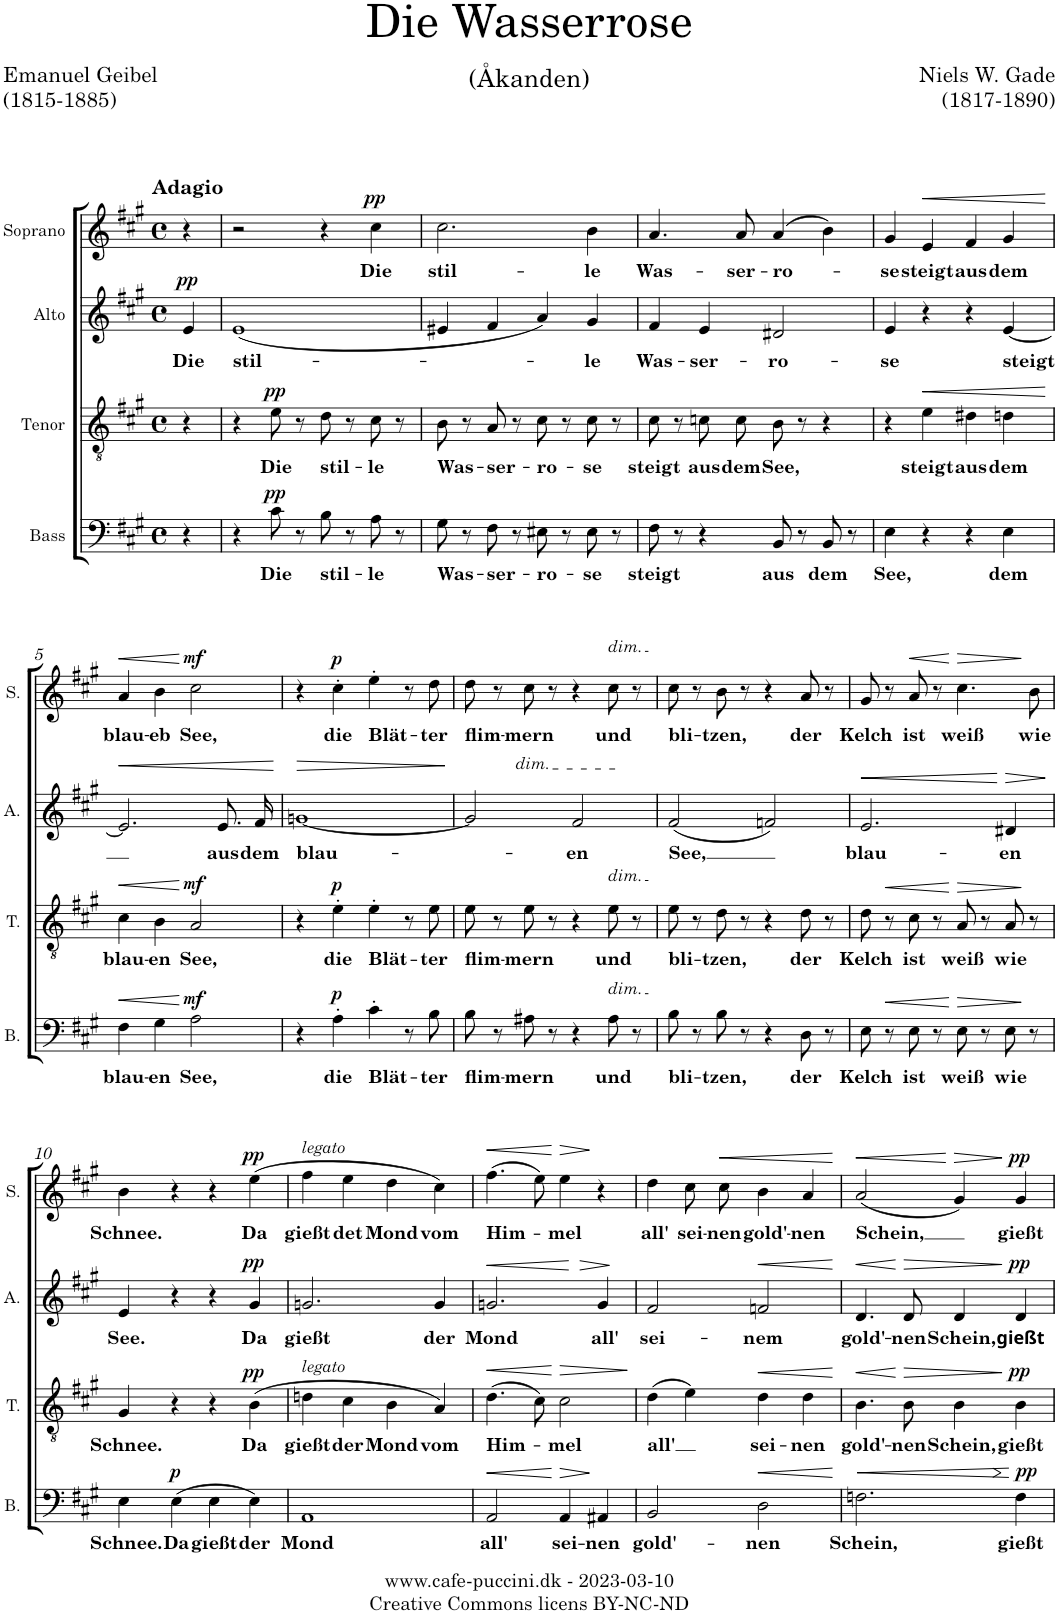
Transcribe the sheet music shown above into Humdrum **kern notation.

**kern	**text	**dynam	**kern	**text	**dynam	**kern	**text	**dynam	**kern	**text	**dynam
*part4	*part4	*part4	*part3	*part3	*part3	*part2	*part2	*part2	*part1	*part1	*part1
*staff4	*staff4	*staff4	*staff3	*staff3	*staff3	*staff2	*staff2	*staff2	*staff1	*staff1	*staff1
*I"Bass	*	*	*I"Tenor	*	*	*I"Alto	*	*	*I"Soprano	*	*
*I'B.	*	*	*I'T.	*	*	*I'A.	*	*	*I'S.	*	*
*clefF4	*	*	*clefGv2	*	*	*clefG2	*	*	*clefG2	*	*
*k[f#c#g#]	*	*	*k[f#c#g#]	*	*	*k[f#c#g#]	*	*	*k[f#c#g#]	*	*
*M4/4	*	*	*M4/4	*	*	*M4/4	*	*	*M4/4	*	*
*met(c)	*	*	*met(c)	*	*	*met(c)	*	*	*met(c)	*	*
=	=	=	=	=	=	=	=	=	=	=	=
!	!	!	!	!	!	!	!	!	!LO:TX:a:B:t=Adagio	!	!
!	!	!	!	!	!	!	!LO:LY:b	!LO:DY:a	!	!	!
4r	.	.	4r	.	.	4e/	Die	pp	4r	.	.
=1	=1	=1	=1	=1	=1	=1	=1	=1	=1	=1	=1
!	!	!	!	!	!	!	!LO:LY:b	!	!	!	!
4r	.	.	4r	.	.	(<1e	stil-	.	2r	.	.
!	!LO:LY:b	!LO:DY:a	!	!LO:LY:b	!LO:DY:a	!	!	!	!	!	!
8c#\	Die	pp	8e\	Die	pp	.	.	.	.	.	.
8r	.	.	8r	.	.	.	.	.	.	.	.
!	!LO:LY:b	!	!	!LO:LY:b	!	!	!	!	!	!	!
8B\	stil-	.	8d\	stil-	.	.	.	.	4r	.	.
8r	.	.	8r	.	.	.	.	.	.	.	.
!	!LO:LY:b	!	!	!LO:LY:b	!	!	!	!	!	!LO:LY:b	!LO:DY:a
8A\	-le	.	8c#\	-le	.	.	.	.	4cc#\	Die	pp
8r	.	.	8r	.	.	.	.	.	.	.	.
=2	=2	=2	=2	=2	=2	=2	=2	=2	=2	=2	=2
!	!LO:LY:b	!	!	!LO:LY:b	!	!	!	!	!	!LO:LY:b	!
8G#\	Was-	.	8B\	Was-	.	4e#X/	.	.	2.cc#\	stil-	.
8r	.	.	8r	.	.	.	.	.	.	.	.
!	!LO:LY:b	!	!	!LO:LY:b	!	!	!	!	!	!	!
8F#\	-ser-	.	8A/	-ser-	.	4f#/	.	.	.	.	.
8r	.	.	8r	.	.	.	.	.	.	.	.
!	!LO:LY:b	!	!	!LO:LY:b	!	!	!	!	!	!	!
8E#X\	-ro-	.	8c#\	-ro-	.	4a/)	.	.	.	.	.
8r	.	.	8r	.	.	.	.	.	.	.	.
!	!LO:LY:b	!	!	!LO:LY:b	!	!	!LO:LY:b	!	!	!LO:LY:b	!
8E#\	-se	.	8c#\	-se	.	4g#/	-le	.	4b\	-le	.
8r	.	.	8r	.	.	.	.	.	.	.	.
=3	=3	=3	=3	=3	=3	=3	=3	=3	=3	=3	=3
!	!LO:LY:b	!	!	!LO:LY:b	!	!	!LO:LY:b	!	!	!LO:LY:b	!
8F#\	steigt	.	8c#\	steigt	.	4f#/	Was-	.	4.a/	Was-	.
8r	.	.	8r	.	.	.	.	.	.	.	.
!	!	!	!	!LO:LY:b	!	!	!LO:LY:b	!	!	!	!
4r	.	.	8cn\L	aus	.	4e/	-ser-	.	.	.	.
!	!	!	!	!LO:LY:b	!	!	!	!	!	!LO:LY:b	!
.	.	.	8c\J	dem	.	.	.	.	8a/	-ser-	.
!	!LO:LY:b	!	!	!LO:LY:b	!	!	!LO:LY:b	!	!	!LO:LY:b	!
8BB/	aus	.	8B\	See,	.	2d#X/	-ro-	.	(4a/	-ro-	.
8r	.	.	8r	.	.	.	.	.	.	.	.
!	!LO:LY:b	!	!	!	!	!	!	!	!	!	!
8BB/	dem	.	4r	.	.	.	.	.	4b\)	.	.
8r	.	.	.	.	.	.	.	.	.	.	.
=4	=4	=4	=4	=4	=4	=4	=4	=4	=4	=4	=4
!	!LO:LY:b	!	!	!	!	!	!LO:LY:b	!	!	!LO:LY:b	!
4E\	See,	.	4r	.	.	4e/	-se	.	4g#/	-se	.
!	!	!	!	!LO:LY:b	!LO:HP:b	!	!	!	!	!LO:LY:b	!LO:HP:b
4r	.	.	4e\	steigt	<	4r	.	.	4e/	steigt	<
!	!	!	!	!LO:LY:b	!	!	!	!	!	!LO:LY:b	!
4r	.	.	4d#X\	aus	.	4r	.	.	4f#/	aus	.
!	!LO:LY:b	!	!	!LO:LY:b	!	!	!LO:LY:b	!	!	!LO:LY:b	!
4E\	dem	.	4dn\	dem	.	[4e/	steigt	.	4g#/	dem	.
.	.	.	.	.	[	.	.	.	.	.	[
!!LO:LB:g=z
=5	=5	=5	=5	=5	=5	=5	=5	=5	=5	=5	=5
!	!LO:LY:b	!LO:HP:b	!	!LO:LY:b	!LO:HP:b	!	!	!LO:HP:b	!	!LO:LY:b	!LO:HP:b
4F#\	blau-	<	4c#\	blau-	<	2.e/]	.	<	4a/	blau-	<
!	!LO:LY:b	!	!	!LO:LY:b	!	!	!	!	!	!LO:LY:b	!
4G#\	-en	.	4B\	-en	.	.	.	.	4b\	-eb	.
!	!LO:LY:b	!LO:DY:n=1:a	!	!LO:LY:b	!LO:DY:n=1:a	!	!	!	!	!LO:LY:b	!LO:DY:n=1:a
2A\	See,	[ mf	2A/	See,	[ mf	.	.	.	2cc#\	See,	[ mf
!	!	!	!	!	!	!	!LO:LY:b	!	!	!	!
.	.	.	.	.	.	8.e/L	aus	.	.	.	.
!	!	!	!	!	!	!	!LO:LY:b	!	!	!	!
.	.	.	.	.	.	16f#/Jk	dem	.	.	.	.
.	.	.	.	.	.	.	.	[	.	.	.
=6	=6	=6	=6	=6	=6	=6	=6	=6	=6	=6	=6
!	!	!	!	!	!	!	!LO:LY:b	!LO:HP:b	!	!	!
4r	.	.	4r	.	.	[1gn	blau-	>	4r	.	.
!	!LO:LY:b	!LO:DY:a	!	!LO:LY:b	!LO:DY:a	!	!	!	!	!LO:LY:b	!LO:DY:a
4A'\	die	p	4e'\	die	p	.	.	.	4cc#'\	die	p
!	!LO:LY:b	!	!	!LO:LY:b	!	!	!	!	!	!LO:LY:b	!
4c#'\	Blät-	.	4e'\	Blät-	.	.	.	.	4ee'\	Blät-	.
8r	.	.	8r	.	.	.	.	.	8r	.	.
!	!LO:LY:b	!	!	!LO:LY:b	!	!	!	!	!	!LO:LY:b	!
8B\	-ter	.	8e\	-ter	.	.	.	.	8dd\	-ter	.
.	.	.	.	.	.	.	.	]	.	.	.
=7	=7	=7	=7	=7	=7	=7	=7	=7	=7	=7	=7
!	!	!	!	!	!	!LO:TX:a:i:t=dim.	!	!	!	!	!
!	!LO:LY:b	!	!	!LO:LY:b	!	!	!	!	!	!LO:LY:b	!
8B\	flim-	.	8e\	flim-	.	2g/]	.	.	8dd\	flim-	.
8r	.	.	8r	.	.	.	.	.	8r	.	.
!	!LO:LY:b	!	!	!LO:LY:b	!	!	!	!	!	!LO:LY:b	!
8A#X\	-mern	.	8e\	-mern	.	.	.	.	8cc#\	-mern	.
8r	.	.	8r	.	.	.	.	.	8r	.	.
!	!	!	!	!	!	!	!LO:LY:b	!	!	!	!
4r	.	.	4r	.	.	2f#/	-en	.	4r	.	.
!	!	!	!	!	!	!	!	!	!LO:TX:a:i:t=dim.	!	!
!	!	!	!LO:TX:a:i:t=dim.	!	!	!	!	!	!	!	!
!LO:TX:a:i:t=dim.	!	!	!	!	!	!	!	!	!	!	!
!	!LO:LY:b	!	!	!LO:LY:b	!	!	!	!	!	!LO:LY:b	!
8A#\	und	.	8e\	und	.	.	.	.	8cc#\	und	.
8r	.	.	8r	.	.	.	.	.	8r	.	.
=8	=8	=8	=8	=8	=8	=8	=8	=8	=8	=8	=8
!	!LO:LY:b	!	!	!LO:LY:b	!	!	!LO:LY:b	!	!	!LO:LY:b	!
8B\	bli-	.	8e\	bli-	.	(2f#/	See,	.	8cc#\	bli-	.
8r	.	.	8r	.	.	.	.	.	8r	.	.
!	!LO:LY:b	!	!	!LO:LY:b	!	!	!	!	!	!LO:LY:b	!
8B\	-tzen,	.	8d\	-tzen,	.	.	.	.	8b\	-tzen,	.
8r	.	.	8r	.	.	.	.	.	8r	.	.
4r	.	.	4r	.	.	2fn/)	.	.	4r	.	.
!	!LO:LY:b	!	!	!LO:LY:b	!	!	!	!	!	!LO:LY:b	!
8D\	der	.	8d\	der	.	.	.	.	8a/	der	.
8r	.	.	8r	.	.	.	.	.	8r	.	.
=9	=9	=9	=9	=9	=9	=9	=9	=9	=9	=9	=9
!	!LO:LY:b	!	!	!LO:LY:b	!	!	!LO:LY:b	!LO:HP:b	!	!LO:LY:b	!
8E\	Kelch	.	8d\	Kelch	.	2.e/	blau-	<	8g#/	Kelch	.
!	!	!LO:HP:b	!	!	!LO:HP:b	!	!	!	!	!	!
8r	.	<	8r	.	<	.	.	.	8r	.	.
!	!LO:LY:b	!	!	!LO:LY:b	!	!	!	!	!	!LO:LY:b	!LO:HP:b
8E\	ist	.	8c#\	ist	.	.	.	.	8a/	ist	<
8r	.	.	8r	.	.	.	.	.	8r	.	.
!	!LO:LY:b	!LO:HP:n=1:b	!	!LO:LY:b	!LO:HP:n=1:b	!	!	!	!	!LO:LY:b	!LO:HP:n=1:b
8E\	weiß	[ >	8A/	weiß	[ >	.	.	.	4.cc#\	weiß	[ >
8r	.	.	8r	.	.	.	.	.	.	.	.
!	!LO:LY:b	!	!	!LO:LY:b	!	!	!LO:LY:b	!LO:HP:n=1:b	!	!	!
8E\	wie	.	8A/	wie	.	4d#X/	-en	[ >	.	.	.
!	!	!	!	!	!	!	!	!	!	!LO:LY:b	!
8r	.	]	8r	.	]	.	.	.	8b\	wie	]
.	.	.	.	.	.	.	.	]	.	.	.
!!LO:LB:g=z
=10	=10	=10	=10	=10	=10	=10	=10	=10	=10	=10	=10
!	!LO:LY:b	!	!	!LO:LY:b	!	!	!LO:LY:b	!	!	!LO:LY:b	!
4E\	Schnee.	.	4G#/	Schnee.	.	4e/	See.	.	4b\	Schnee.	.
!	!LO:LY:b	!LO:DY:a	!	!	!	!	!	!	!	!	!
(4E\	Da	p	4r	.	.	4r	.	.	4r	.	.
!	!LO:LY:b	!	!	!	!	!	!	!	!	!	!
4E\	gießt	.	4r	.	.	4r	.	.	4r	.	.
!	!LO:LY:b	!	!	!LO:LY:b	!LO:DY:a	!	!LO:LY:b	!LO:DY:a	!	!LO:LY:b	!LO:DY:a
4E\)	der	.	(4B\	Da	pp	4g#/	Da	pp	(4ee\	Da	pp
=11	=11	=11	=11	=11	=11	=11	=11	=11	=11	=11	=11
!	!	!	!	!	!	!	!	!	!LO:TX:a:i:t=legato	!	!
!	!	!	!LO:TX:a:i:t=legato	!	!	!	!	!	!	!	!
!	!LO:LY:b	!	!	!LO:LY:b	!	!	!LO:LY:b	!	!	!LO:LY:b	!
1AA	Mond	.	4dn\	gießt	.	2.gn/	gießt	.	4ff#\	gießt	.
!	!	!	!	!LO:LY:b	!	!	!	!	!	!LO:LY:b	!
.	.	.	4c#\	der	.	.	.	.	4ee\	det	.
!	!	!	!	!LO:LY:b	!	!	!	!	!	!LO:LY:b	!
.	.	.	4B\	Mond	.	.	.	.	4dd\	Mond	.
!	!	!	!	!LO:LY:b	!	!	!LO:LY:b	!	!	!LO:LY:b	!
.	.	.	4A/)	vom	.	4g/	der	.	4cc#\)	vom	.
=12	=12	=12	=12	=12	=12	=12	=12	=12	=12	=12	=12
!	!LO:LY:b	!LO:HP:b	!	!LO:LY:b	!LO:HP:b	!	!LO:LY:b	!LO:HP:b	!	!LO:LY:b	!LO:HP:b
2AA/	all'	<	(4.d\	Him-	<	2.gn/	Mond	<	(4.ff#\	Him-	<
.	.	.	8c#\)	.	.	.	.	.	8ee\)	.	.
!	!LO:LY:b	!LO:HP:n=1:b	!	!LO:LY:b	!LO:HP:n=1:b	!	!	!	!	!LO:LY:b	!LO:HP:n=1:b
4AA/	sei-	[ >	2c#\	-mel	[ >	.	.	.	4ee\	-mel	[ >
!	!LO:LY:b	!	!	!	!	!	!LO:LY:b	!LO:HP:n=1:b	!	!	!
4AA#X/	-nen	]	.	.	.	4g/	all'	[ >	4r	.	]
.	.	.	.	.	]	.	.	]	.	.	.
=13	=13	=13	=13	=13	=13	=13	=13	=13	=13	=13	=13
!	!LO:LY:b	!	!	!LO:LY:b	!	!	!LO:LY:b	!	!	!LO:LY:b	!
2BB/	gold'-	.	(4d\	all'	.	2f#/	sei-	.	4dd\	all'	.
!	!	!	!	!	!	!	!	!	!	!LO:LY:b	!
.	.	.	4e\)	.	.	.	.	.	8cc#\L	sei-	.
!	!	!	!	!	!	!	!	!	!	!LO:LY:b	!LO:HP:b
.	.	.	.	.	.	.	.	.	8cc#\J	-nen	<
!	!LO:LY:b	!LO:HP:b	!	!LO:LY:b	!LO:HP:b	!	!LO:LY:b	!LO:HP:b	!	!LO:LY:b	!
2D\	-nen	<	4d\	sei-	<	2fn/	-nem	<	4b\	gold'-	.
!	!	!	!	!LO:LY:b	!	!	!	!	!	!LO:LY:b	!
.	.	.	4d\	-nen	.	.	.	.	4a/	-nen	.
.	.	[	.	.	[	.	.	[	.	.	[
=14	=14	=14	=14	=14	=14	=14	=14	=14	=14	=14	=14
!	!LO:LY:b	!LO:HP:b	!	!LO:LY:b	!LO:HP:b	!	!LO:LY:b	!LO:HP:b	!	!LO:LY:b	!LO:HP:b
2.Fn\	Schein,	<	4.B\	gold'-	<	4.d/	gold'-	<	(2a/	Schein,	<
!	!	!	!	!LO:LY:b	!LO:HP:n=1:b	!	!LO:LY:b	!LO:HP:n=1:b	!	!	!
.	.	.	8B\	-nen	[ >	8d/	-nen	[ >	.	.	.
!	!	!	!	!LO:LY:b	!	!	!LO:LY:b	!	!	!	!LO:HP:n=1:b
.	.	.	4B\	Schein,	.	4d/	Schein,	.	4g#/)	.	[ >
!	!LO:LY:b	!LO:HP:n=1:b	!	!LO:LY:b	!	!	!LO:LY:b	!	!	!LO:LY:b	!
!	!	!LO:DY:n=1:a	!	!	!LO:DY:n=1:a	!	!	!LO:DY:n=1:a	!	!	!LO:DY:n=1:a
4F\	gießt	[ > pp	4B\	gießt	] pp	4d/	gießt	] pp	4g#/	gießt	] pp
.	.	]	.	.	.	.	.	.	.	.	.
=	=	=	=	=	=	=	=	=	=	=	=
*-	*-	*-	*-	*-	*-	*-	*-	*-	*-	*-	*-
